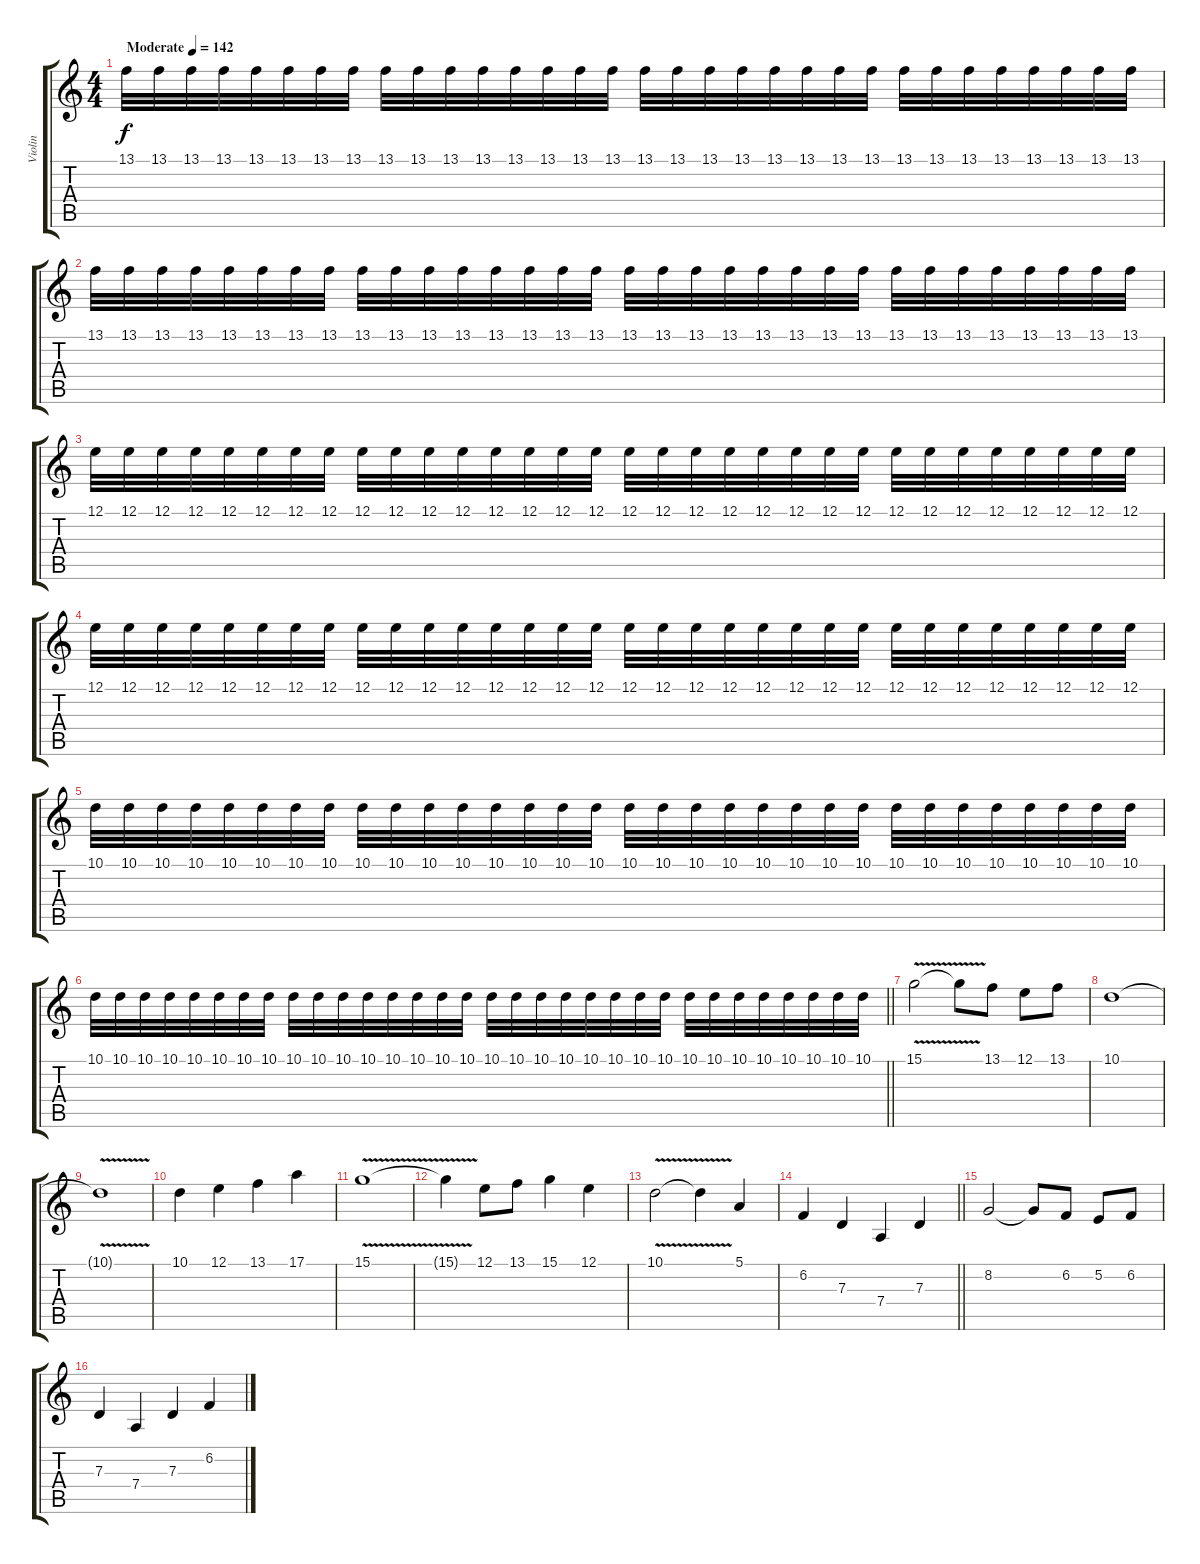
\track ("Violin" "Violin") {instrument violin}
\staff {score tabs}
\tuning (E4 B3 G3 D3 A2 E2) {hide}
\ts (4 4)
\tempo (142 "Moderate")
\clef g2
\ks c
13.1.32{dy f volume 2 instrument violin} 13.1.32{volume 13} 13.1.32 13.1.32 13.1.32 13.1.32 13.1.32 13.1.32 13.1.32 13.1.32 13.1.32 13.1.32 13.1.32 13.1.32 13.1.32 13.1.32 13.1.32 13.1.32 13.1.32 13.1.32 13.1.32 13.1.32 13.1.32 13.1.32 13.1.32 13.1.32 13.1.32 13.1.32 13.1.32 13.1.32 13.1.32 13.1.32 |
13.1.32 13.1.32 13.1.32 13.1.32 13.1.32 13.1.32 13.1.32 13.1.32 13.1.32 13.1.32 13.1.32 13.1.32 13.1.32 13.1.32 13.1.32 13.1.32 13.1.32{volume 2} 13.1.32 13.1.32 13.1.32 13.1.32 13.1.32 13.1.32 13.1.32 13.1.32 13.1.32 13.1.32 13.1.32 13.1.32 13.1.32 13.1.32 13.1.32 |
12.1.32{volume 13} 12.1.32 12.1.32 12.1.32 12.1.32 12.1.32 12.1.32 12.1.32 12.1.32 12.1.32 12.1.32 12.1.32 12.1.32 12.1.32 12.1.32 12.1.32 12.1.32 12.1.32 12.1.32 12.1.32 12.1.32 12.1.32 12.1.32 12.1.32 12.1.32 12.1.32 12.1.32 12.1.32 12.1.32 12.1.32 12.1.32 12.1.32 |
12.1.32 12.1.32 12.1.32 12.1.32 12.1.32 12.1.32 12.1.32 12.1.32 12.1.32 12.1.32 12.1.32 12.1.32 12.1.32 12.1.32 12.1.32 12.1.32 12.1.32 12.1.32 12.1.32 12.1.32 12.1.32 12.1.32 12.1.32 12.1.32 12.1.32{volume 5} 12.1.32 12.1.32 12.1.32 12.1.32 12.1.32 12.1.32 12.1.32 |
10.1.32{volume 13} 10.1.32 10.1.32 10.1.32 10.1.32 10.1.32 10.1.32 10.1.32 10.1.32 10.1.32 10.1.32 10.1.32 10.1.32 10.1.32 10.1.32 10.1.32 10.1.32 10.1.32 10.1.32 10.1.32 10.1.32 10.1.32 10.1.32 10.1.32 10.1.32 10.1.32 10.1.32 10.1.32 10.1.32 10.1.32 10.1.32 10.1.32 |
\barLineRight lightlight
10.1.32 10.1.32 10.1.32 10.1.32 10.1.32 10.1.32 10.1.32 10.1.32 10.1.32 10.1.32 10.1.32 10.1.32 10.1.32 10.1.32 10.1.32 10.1.32 10.1.32{volume 9} 10.1.32 10.1.32 10.1.32 10.1.32 10.1.32 10.1.32 10.1.32 10.1.32 10.1.32 10.1.32 10.1.32 10.1.32 10.1.32 10.1.32 10.1.32 |
15.1{v}.2{volume 13} 15.1{t}.8 13.1.8 12.1.8 13.1.8 |
10.1.1 |
10.1{v t}.1 |
10.1.4 12.1.4 13.1.4 17.1.4 |
15.1{v}.1 |
15.1{t}.4 12.1.8 13.1.8 15.1.4 12.1.4 |
10.1{v}.2 10.1{t}.4 5.1.4 |
\barLineRight lightlight
6.2.4 7.3.4 7.4.4 7.3.4 |
8.2.2 8.2{t}.8 6.2.8 5.2.8 6.2.8 |
7.3.4 7.4.4 7.3.4 6.2.4
